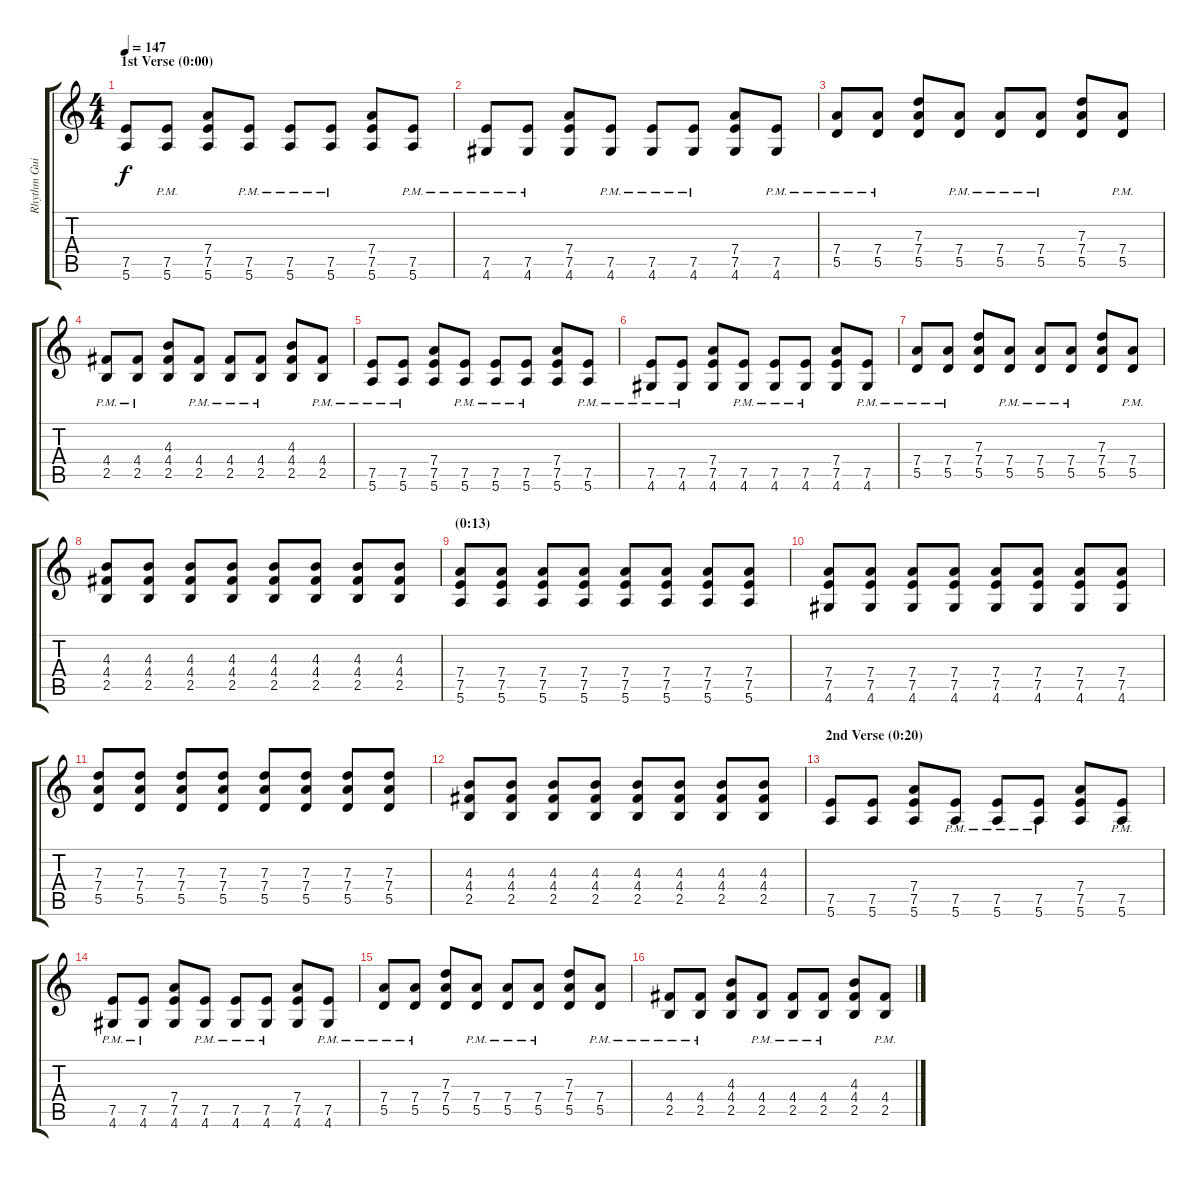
\track ("Rhythm Guitar" "Rhythm Gui") {instrument distortionguitar}
\staff {score tabs}
\tuning (E4 B3 G3 D3 A2 E2) {hide}
\ts (4 4)
\section ("" "1st Verse (0:00)")
\tempo 147
\clef g2
\ks c
(7.5 5.6).8{dy f instrument distortionguitar} (7.5{pm} 5.6{pm}).8 (7.4 7.5 5.6).8 (7.5{pm} 5.6{pm}).8 (7.5{pm} 5.6{pm}).8 (7.5{pm} 5.6{pm}).8 (7.4 7.5 5.6).8 (7.5{pm} 5.6{pm}).8 |
(7.5{pm} 4.6{pm}).8 (7.5{pm} 4.6{pm}).8 (7.4 7.5 4.6).8 (7.5{pm} 4.6{pm}).8 (7.5{pm} 4.6{pm}).8 (7.5{pm} 4.6{pm}).8 (7.4 7.5 4.6).8 (7.5{pm} 4.6{pm}).8 |
(7.4{pm} 5.5{pm}).8 (7.4{pm} 5.5{pm}).8 (7.3 7.4 5.5).8 (7.4{pm} 5.5{pm}).8 (7.4{pm} 5.5{pm}).8 (7.4{pm} 5.5{pm}).8 (7.3 7.4 5.5).8 (7.4{pm} 5.5{pm}).8 |
(4.4{pm} 2.5{pm}).8 (4.4{pm} 2.5{pm}).8 (4.3 4.4 2.5).8 (4.4{pm} 2.5{pm}).8 (4.4{pm} 2.5{pm}).8 (4.4{pm} 2.5{pm}).8 (4.3 4.4 2.5).8 (4.4{pm} 2.5{pm}).8 |
(7.5{pm} 5.6{pm}).8 (7.5{pm} 5.6{pm}).8 (7.4 7.5 5.6).8 (7.5{pm} 5.6{pm}).8 (7.5{pm} 5.6{pm}).8 (7.5{pm} 5.6{pm}).8 (7.4 7.5 5.6).8 (7.5{pm} 5.6{pm}).8 |
(7.5{pm} 4.6{pm}).8 (7.5{pm} 4.6{pm}).8 (7.4 7.5 4.6).8 (7.5{pm} 4.6{pm}).8 (7.5{pm} 4.6{pm}).8 (7.5{pm} 4.6{pm}).8 (7.4 7.5 4.6).8 (7.5{pm} 4.6{pm}).8 |
(7.4{pm} 5.5{pm}).8 (7.4{pm} 5.5{pm}).8 (7.3 7.4 5.5).8 (7.4{pm} 5.5{pm}).8 (7.4{pm} 5.5{pm}).8 (7.4{pm} 5.5{pm}).8 (7.3 7.4 5.5).8 (7.4{pm} 5.5{pm}).8 |
(4.3 4.4 2.5).8 (4.3 4.4 2.5).8 (4.3 4.4 2.5).8 (4.3 4.4 2.5).8 (4.3 4.4 2.5).8 (4.3 4.4 2.5).8 (4.3 4.4 2.5).8 (4.3 4.4 2.5).8 |
\section ("" "(0:13)")
(7.4 7.5 5.6).8 (7.4 7.5 5.6).8 (7.4 7.5 5.6).8 (7.4 7.5 5.6).8 (7.4 7.5 5.6).8 (7.4 7.5 5.6).8 (7.4 7.5 5.6).8 (7.4 7.5 5.6).8 |
(7.4 7.5 4.6).8 (7.4 7.5 4.6).8 (7.4 7.5 4.6).8 (7.4 7.5 4.6).8 (7.4 7.5 4.6).8 (7.4 7.5 4.6).8 (7.4 7.5 4.6).8 (7.4 7.5 4.6).8 |
(7.3 7.4 5.5).8 (7.3 7.4 5.5).8 (7.3 7.4 5.5).8 (7.3 7.4 5.5).8 (7.3 7.4 5.5).8 (7.3 7.4 5.5).8 (7.3 7.4 5.5).8 (7.3 7.4 5.5).8 |
(4.3 4.4 2.5).8 (4.3 4.4 2.5).8 (4.3 4.4 2.5).8 (4.3 4.4 2.5).8 (4.3 4.4 2.5).8 (4.3 4.4 2.5).8 (4.3 4.4 2.5).8 (4.3 4.4 2.5).8 |
\section ("" "2nd Verse (0:20)")
(7.5 5.6).8 (7.5 5.6).8 (7.4 7.5 5.6).8 (7.5{pm} 5.6{pm}).8 (7.5{pm} 5.6{pm}).8 (7.5{pm} 5.6{pm}).8 (7.4 7.5 5.6).8 (7.5{pm} 5.6{pm}).8 |
(7.5{pm} 4.6{pm}).8 (7.5{pm} 4.6{pm}).8 (7.4 7.5 4.6).8 (7.5{pm} 4.6{pm}).8 (7.5{pm} 4.6{pm}).8 (7.5{pm} 4.6{pm}).8 (7.4 7.5 4.6).8 (7.5{pm} 4.6{pm}).8 |
(7.4{pm} 5.5{pm}).8 (7.4{pm} 5.5{pm}).8 (7.3 7.4 5.5).8 (7.4{pm} 5.5{pm}).8 (7.4{pm} 5.5{pm}).8 (7.4{pm} 5.5{pm}).8 (7.3 7.4 5.5).8 (7.4{pm} 5.5{pm}).8 |
(4.4{pm} 2.5{pm}).8 (4.4{pm} 2.5{pm}).8 (4.3 4.4 2.5).8 (4.4{pm} 2.5{pm}).8 (4.4{pm} 2.5{pm}).8 (4.4{pm} 2.5{pm}).8 (4.3 4.4 2.5).8 (4.4{pm} 2.5{pm}).8
